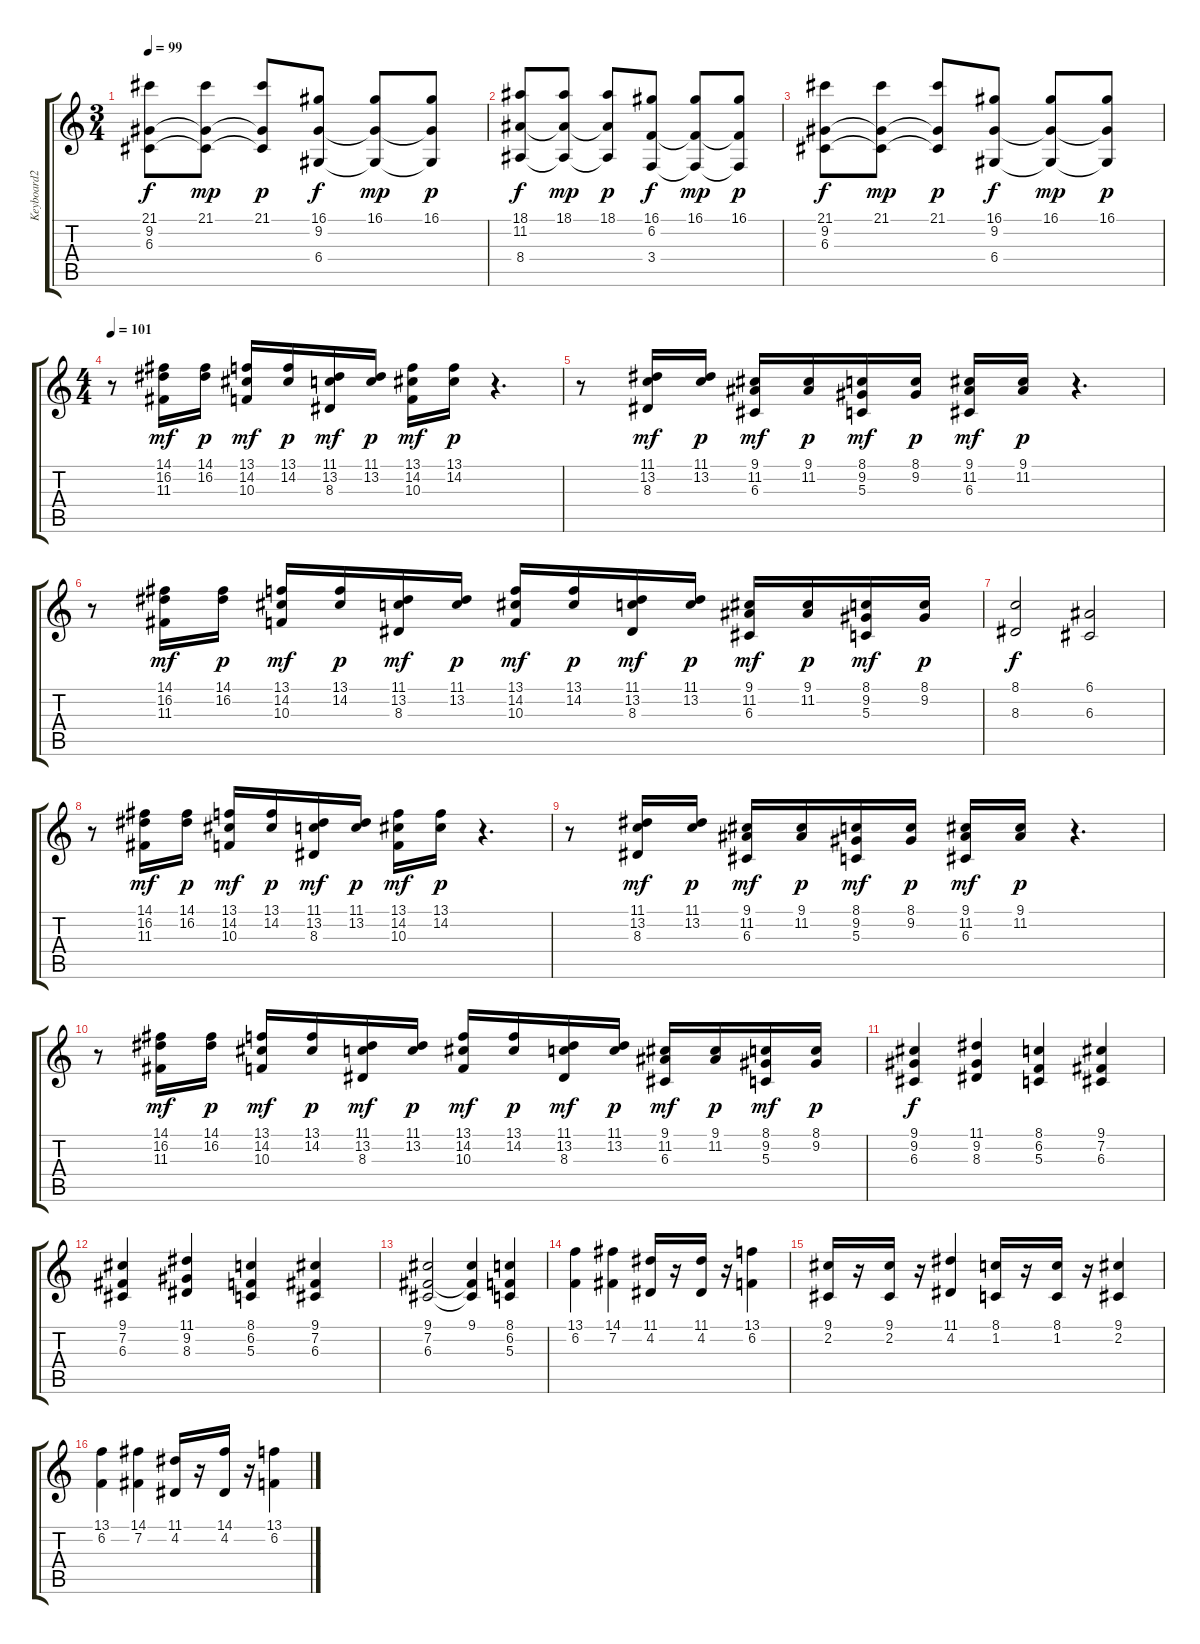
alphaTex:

\track ("Keyboard2" "Keyboard2") {instrument stringensemble1}
\staff {score tabs}
\tuning (E4 B3 G3 D3 A2 E2) {hide}
\ts (3 4)
\tempo 99
\clef g2
\ks c
(21.1 9.2 6.3).8{dy f} (21.1 9.2{t} 6.3{t}).8{dy mp} (21.1 9.2{t} 6.3{t}).8{dy p} (16.1 9.2 6.4).8{dy f} (16.1 9.2{t} 6.4{t}).8{dy mp} (16.1 9.2{t} 6.4{t}).8{dy p} |
(18.1 11.2 8.4).8{dy f} (18.1 11.2{t} 8.4{t}).8{dy mp} (18.1 11.2{t} 8.4{t}).8{dy p} (16.1 6.2 3.4).8{dy f} (16.1 6.2{t} 3.4{t}).8{dy mp} (16.1 6.2{t} 3.4{t}).8{dy p} |
(21.1 9.2 6.3).8{dy f} (21.1 9.2{t} 6.3{t}).8{dy mp} (21.1 9.2{t} 6.3{t}).8{dy p} (16.1 9.2 6.4).8{dy f} (16.1 9.2{t} 6.4{t}).8{dy mp} (16.1 9.2{t} 6.4{t}).8{dy p} |
\ts (4 4)
\tempo 101
r.8 (14.1 16.2 11.3).16{dy mf} (14.1 16.2).16{dy p} (13.1 14.2 10.3).16{dy mf} (13.1 14.2).16{dy p} (11.1 13.2 8.3).16{dy mf} (11.1 13.2).16{dy p} (13.1 14.2 10.3).16{dy mf} (13.1 14.2).16{dy p} r.4{d} |
r.8 (11.1 13.2 8.3).16{dy mf} (11.1 13.2).16{dy p} (9.1 11.2 6.3).16{dy mf} (9.1 11.2).16{dy p} (8.1 9.2 5.3).16{dy mf} (8.1 9.2).16{dy p} (9.1 11.2 6.3).16{dy mf} (9.1 11.2).16{dy p} r.4{d} |
r.8 (14.1 16.2 11.3).16{dy mf} (14.1 16.2).16{dy p} (13.1 14.2 10.3).16{dy mf} (13.1 14.2).16{dy p} (11.1 13.2 8.3).16{dy mf} (11.1 13.2).16{dy p} (13.1 14.2 10.3).16{dy mf} (13.1 14.2).16{dy p} (11.1 13.2 8.3).16{dy mf} (11.1 13.2).16{dy p} (9.1 11.2 6.3).16{dy mf} (9.1 11.2).16{dy p} (8.1 9.2 5.3).16{dy mf} (8.1 9.2).16{dy p} |
(8.1 8.3).2{dy f} (6.1 6.3).2 |
r.8 (14.1 16.2 11.3).16{dy mf} (14.1 16.2).16{dy p} (13.1 14.2 10.3).16{dy mf} (13.1 14.2).16{dy p} (11.1 13.2 8.3).16{dy mf} (11.1 13.2).16{dy p} (13.1 14.2 10.3).16{dy mf} (13.1 14.2).16{dy p} r.4{d} |
r.8 (11.1 13.2 8.3).16{dy mf} (11.1 13.2).16{dy p} (9.1 11.2 6.3).16{dy mf} (9.1 11.2).16{dy p} (8.1 9.2 5.3).16{dy mf} (8.1 9.2).16{dy p} (9.1 11.2 6.3).16{dy mf} (9.1 11.2).16{dy p} r.4{d} |
r.8 (14.1 16.2 11.3).16{dy mf} (14.1 16.2).16{dy p} (13.1 14.2 10.3).16{dy mf} (13.1 14.2).16{dy p} (11.1 13.2 8.3).16{dy mf} (11.1 13.2).16{dy p} (13.1 14.2 10.3).16{dy mf} (13.1 14.2).16{dy p} (11.1 13.2 8.3).16{dy mf} (11.1 13.2).16{dy p} (9.1 11.2 6.3).16{dy mf} (9.1 11.2).16{dy p} (8.1 9.2 5.3).16{dy mf} (8.1 9.2).16{dy p} |
(9.1 9.2 6.3).4{dy f} (11.1 9.2 8.3).4 (8.1 6.2 5.3).4 (9.1 7.2 6.3).4 |
(9.1 7.2 6.3).4 (11.1 9.2 8.3).4 (8.1 6.2 5.3).4 (9.1 7.2 6.3).4 |
(9.1 7.2 6.3).2 (9.1 7.2{t} 6.3{t}).4 (8.1 6.2 5.3).4 |
(13.1 6.2).4 (14.1 7.2).4 (11.1 4.2).16 r.16 (11.1 4.2).16 r.16 (13.1 6.2).4 |
(9.1 2.2).16 r.16 (9.1 2.2).16 r.16 (11.1 4.2).4 (8.1 1.2).16 r.16 (8.1 1.2).16 r.16 (9.1 2.2).4 |
(13.1 6.2).4 (14.1 7.2).4 (11.1 4.2).16 r.16 (14.1 4.2).16 r.16 (13.1 6.2).4
